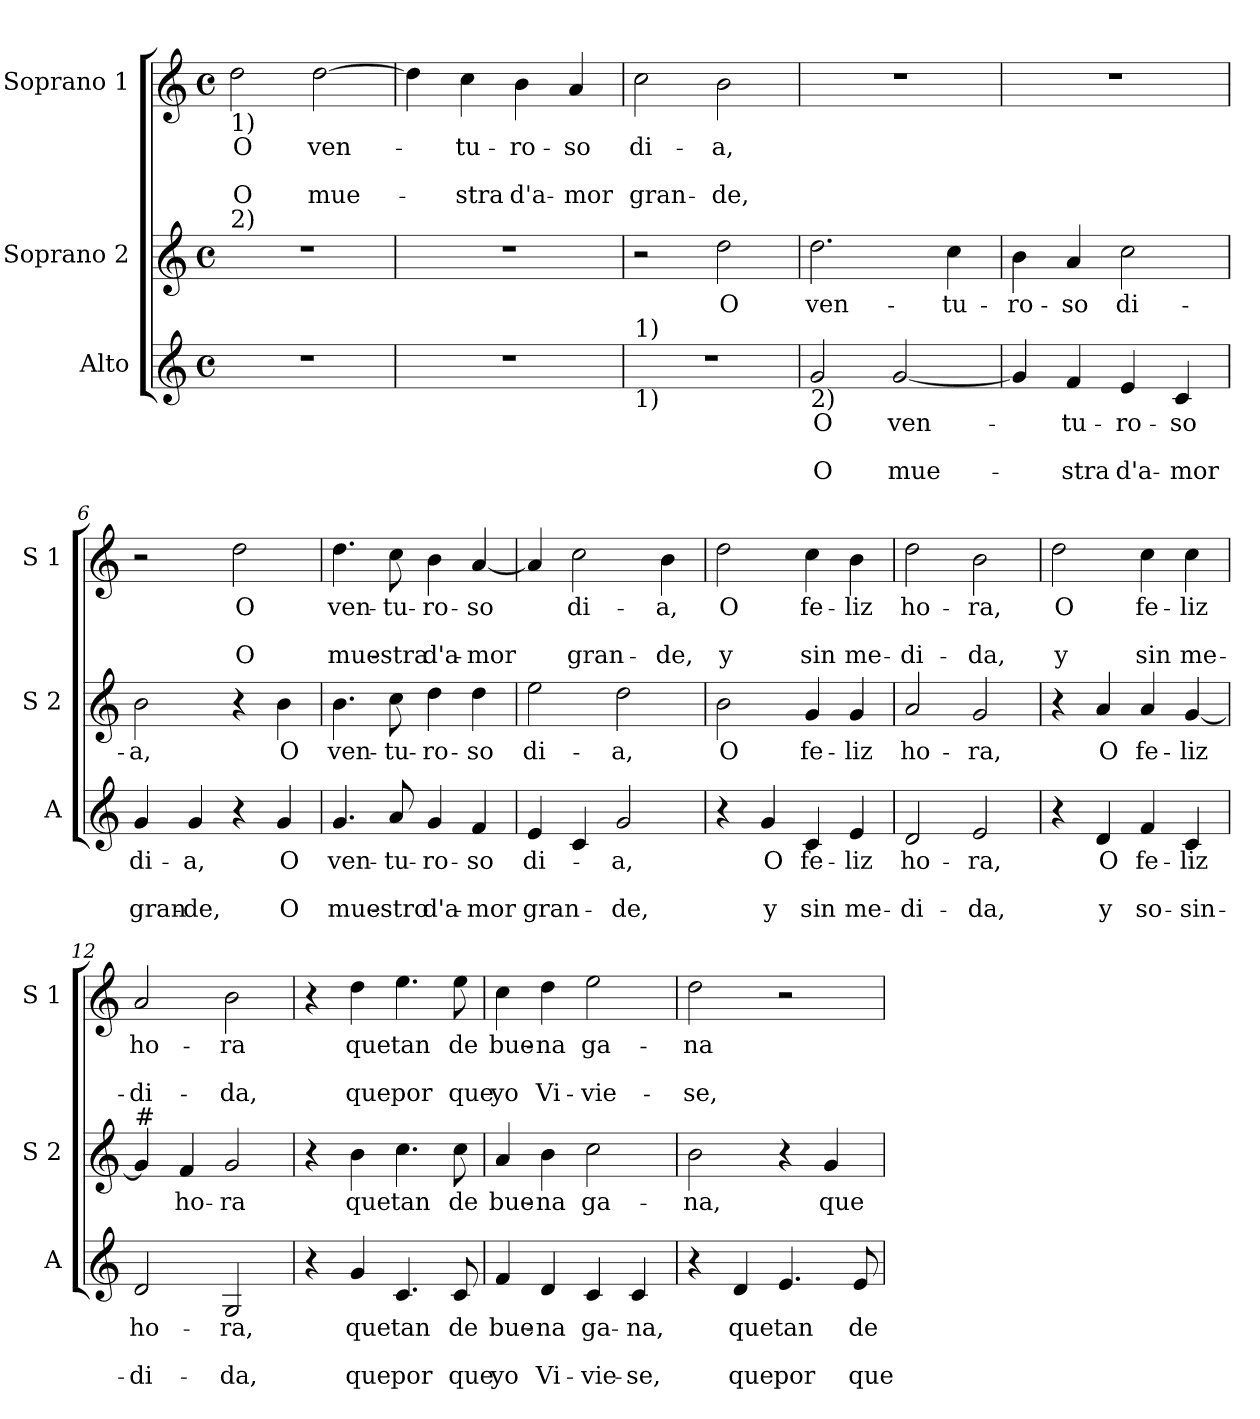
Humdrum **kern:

**kern	**text	**text	**text	**kern	**text	**kern	**text	**text	**text
*part3	*part3	*part3	*part3	*part2	*part2	*part1	*part1	*part1	*part1
*staff3	*staff3	*staff3	*staff3	*staff2	*staff2	*staff1	*staff1	*staff1	*staff1
*I"Alto	*	*	*	*I"Soprano 2	*	*I"Soprano 1	*	*	*
*I'A	*	*	*	*I'S 2	*	*I'S 1	*	*	*
*clefG2	*	*	*	*clefG2	*	*clefG2	*	*	*
*k[]	*	*	*	*k[]	*	*k[]	*	*	*
*C:	*	*	*	*C:	*	*C:	*	*	*
*M4/4	*	*	*	*M4/4	*	*M4/4	*	*	*
*met(c)	*	*	*	*met(c)	*	*met(c)	*	*	*
=1	=1	=1	=1	=1	=1	=1	=1	=1	=1
!	!	!	!	!	!	!LO:TX:b:t=1)	!	!	!
!	!	!	!	!LO:TX:a:t=2)	!	!	!	!	!
!	!	!	!	!	!	!	!LO:LY:b	!	!LO:LY:b
1r	.	.	.	1r	.	2dd\	O	.	O
!	!	!	!	!	!	!	!LO:LY:b	!	!LO:LY:b
.	.	.	.	.	.	[2dd\	ven-	.	mue-
=2	=2	=2	=2	=2	=2	=2	=2	=2	=2
1r	.	.	.	1r	.	4dd\]	.	.	.
!	!	!	!	!	!	!	!LO:LY:b	!	!LO:LY:b
.	.	.	.	.	.	4cc\	-tu-	.	-stra
!	!	!	!	!	!	!	!LO:LY:b	!	!LO:LY:b
.	.	.	.	.	.	4b\	-ro-	.	d'a-
!	!	!	!	!	!	!	!LO:LY:b	!	!LO:LY:b
.	.	.	.	.	.	4a/	-so	.	-mor
=3	=3	=3	=3	=3	=3	=3	=3	=3	=3
!LO:TX:a:t=1)	!	!	!	!	!	!	!	!	!
!LO:TX:b:t=1)	!	!	!	!	!	!	!	!	!
!	!	!	!	!	!	!	!LO:LY:b	!	!LO:LY:b
1r	.	.	.	2r	.	2cc\	di-	.	gran-
!	!	!	!	!	!LO:LY:b	!	!LO:LY:b	!	!LO:LY:b
.	.	.	.	2dd\	O	2b\	-a,	.	-de,
=4	=4	=4	=4	=4	=4	=4	=4	=4	=4
!LO:TX:b:t=2)	!	!	!	!	!	!	!	!	!
!	!LO:LY:b	!	!LO:LY:b	!	!LO:LY:b	!	!	!	!
2g/	O	.	O	2.dd\	ven-	1r	.	.	.
!	!LO:LY:b	!	!LO:LY:b	!	!	!	!	!	!
[2g/	ven-	.	mue-	.	.	.	.	.	.
!	!	!	!	!	!LO:LY:b	!	!	!	!
.	.	.	.	4cc\	-tu-	.	.	.	.
=5	=5	=5	=5	=5	=5	=5	=5	=5	=5
!	!	!	!	!	!LO:LY:b	!	!	!	!
4g/]	.	.	.	4b\	-ro-	1r	.	.	.
!	!LO:LY:b	!	!LO:LY:b	!	!LO:LY:b	!	!	!	!
4f/	-tu-	.	-stra	4a/	-so	.	.	.	.
!	!LO:LY:b	!	!LO:LY:b	!	!LO:LY:b	!	!	!	!
4e/	-ro-	.	d'a-	2cc\	di-	.	.	.	.
!	!LO:LY:b	!	!LO:LY:b	!	!	!	!	!	!
4c/	-so	.	-mor	.	.	.	.	.	.
!!LO:LB:g=z
=6	=6	=6	=6	=6	=6	=6	=6	=6	=6
!	!LO:LY:b	!	!LO:LY:b	!	!LO:LY:b	!	!	!	!
4g/	di-	.	gran-	2b\	-a,	2r	.	.	.
!	!LO:LY:b	!	!LO:LY:b	!	!	!	!	!	!
4g/	-a,	.	-de,	.	.	.	.	.	.
!	!	!	!	!	!	!	!LO:LY:b	!	!LO:LY:b
4r	.	.	.	4r	.	2dd\	O	.	O
!	!LO:LY:b	!	!LO:LY:b	!	!LO:LY:b	!	!	!	!
4g/	O	.	O	4b\	O	.	.	.	.
=7	=7	=7	=7	=7	=7	=7	=7	=7	=7
!	!LO:LY:b	!	!LO:LY:b	!	!LO:LY:b	!	!LO:LY:b	!	!LO:LY:b
4.g/	ven-	.	mue-	4.b\	ven-	4.dd\	ven-	.	mue-
!	!LO:LY:b	!	!LO:LY:b	!	!LO:LY:b	!	!LO:LY:b	!	!LO:LY:b
8a/	-tu-	.	-stro	8cc\	-tu-	8cc\	-tu-	.	-stra
!	!LO:LY:b	!	!LO:LY:b	!	!LO:LY:b	!	!LO:LY:b	!	!LO:LY:b
4g/	-ro-	.	d'a-	4dd\	-ro-	4b\	-ro-	.	d'a-
!	!LO:LY:b	!	!LO:LY:b	!	!LO:LY:b	!	!LO:LY:b	!	!LO:LY:b
4f/	-so	.	-mor	4dd\	-so	[4a/	-so	.	-mor
=8	=8	=8	=8	=8	=8	=8	=8	=8	=8
!	!LO:LY:b	!	!LO:LY:b	!	!LO:LY:b	!	!	!	!
4e/	di-	.	gran-	2ee\	di-	4a/]	.	.	.
!	!	!	!	!	!	!	!LO:LY:b	!	!LO:LY:b
4c/	.	.	.	.	.	2cc\	di-	.	gran-
!	!LO:LY:b	!	!LO:LY:b	!	!LO:LY:b	!	!	!	!
2g/	-a,	.	-de,	2dd\	-a,	.	.	.	.
!	!	!	!	!	!	!	!LO:LY:b	!	!LO:LY:b
.	.	.	.	.	.	4b\	-a,	.	-de,
=9	=9	=9	=9	=9	=9	=9	=9	=9	=9
!	!	!	!	!	!LO:LY:b	!	!LO:LY:b	!	!LO:LY:b
4r	.	.	.	2b\	O	2dd\	O	.	y
!	!LO:LY:b	!	!LO:LY:b	!	!	!	!	!	!
4g/	O	.	y	.	.	.	.	.	.
!	!LO:LY:b	!	!LO:LY:b	!	!LO:LY:b	!	!LO:LY:b	!	!LO:LY:b
4c/	fe-	.	sin	4g/	fe-	4cc\	fe-	.	sin
!	!LO:LY:b	!	!LO:LY:b	!	!LO:LY:b	!	!LO:LY:b	!	!LO:LY:b
4e/	-liz	.	me-	4g/	-liz	4b\	-liz	.	me-
=10	=10	=10	=10	=10	=10	=10	=10	=10	=10
!	!LO:LY:b	!	!LO:LY:b	!	!LO:LY:b	!	!LO:LY:b	!	!LO:LY:b
2d/	ho-	.	-di-	2a/	ho-	2dd\	ho-	.	-di-
!	!LO:LY:b	!	!LO:LY:b	!	!LO:LY:b	!	!LO:LY:b	!	!LO:LY:b
2e/	-ra,	.	-da,	2g/	-ra,	2b\	-ra,	.	-da,
!!LO:LB:g=z
=11	=11	=11	=11	=11	=11	=11	=11	=11	=11
!	!	!	!	!	!	!	!LO:LY:b	!	!LO:LY:b
4r	.	.	.	4r	.	2dd\	O	.	y
!	!LO:LY:b	!	!LO:LY:b	!	!LO:LY:b	!	!	!	!
4d/	O	.	y	4a/	O	.	.	.	.
!	!LO:LY:b	!	!LO:LY:b	!	!LO:LY:b	!	!LO:LY:b	!	!LO:LY:b
4f/	fe-	.	so-	4a/	fe-	4cc\	fe-	.	sin
!	!LO:LY:b	!	!LO:LY:b	!	!LO:LY:b	!	!LO:LY:b	!	!LO:LY:b
4c/	-liz	.	-sin-	[4g/	-liz	4cc\	-liz	.	me-
=12	=12	=12	=12	=12	=12	=12	=12	=12	=12
!	!	!	!	!LO:TX:a:t=#	!	!	!	!	!
!	!LO:LY:b	!	!LO:LY:b	!	!	!	!LO:LY:b	!	!LO:LY:b
2d/	ho-	.	-di-	4g/]	.	2a/	ho-	.	-di-
!	!	!	!	!	!LO:LY:b	!	!	!	!
.	.	.	.	4f/	ho-	.	.	.	.
!	!LO:LY:b	!	!LO:LY:b	!	!LO:LY:b	!	!LO:LY:b	!	!LO:LY:b
2G/	-ra,	.	-da,	2g/	-ra	2b\	-ra	.	-da,
=13	=13	=13	=13	=13	=13	=13	=13	=13	=13
4r	.	.	.	4r	.	4r	.	.	.
!	!LO:LY:b	!	!LO:LY:b	!	!LO:LY:b	!	!LO:LY:b	!	!LO:LY:b
4g/	que	.	que	4b\	que	4dd\	que	.	que
!	!LO:LY:b	!	!LO:LY:b	!	!LO:LY:b	!	!LO:LY:b	!	!LO:LY:b
4.c/	tan	.	por	4.cc\	tan	4.ee\	tan	.	por
!	!LO:LY:b	!	!LO:LY:b	!	!LO:LY:b	!	!LO:LY:b	!	!LO:LY:b
8c/	de	.	que	8cc\	de	8ee\	de	.	que
=14	=14	=14	=14	=14	=14	=14	=14	=14	=14
!	!LO:LY:b	!	!LO:LY:b	!	!LO:LY:b	!	!LO:LY:b	!	!LO:LY:b
4f/	bue-	.	yo	4a/	bue-	4cc\	bue-	.	yo
!	!LO:LY:b	!	!LO:LY:b	!	!LO:LY:b	!	!LO:LY:b	!	!LO:LY:b
4d/	-na	.	Vi-	4b\	-na	4dd\	-na	.	Vi-
!	!LO:LY:b	!	!LO:LY:b	!	!LO:LY:b	!	!LO:LY:b	!	!LO:LY:b
4c/	ga-	.	-vie-	2cc\	ga-	2ee\	ga-	.	-vie-
!	!LO:LY:b	!	!LO:LY:b	!	!	!	!	!	!
4c/	-na,	.	-se,	.	.	.	.	.	.
=15	=15	=15	=15	=15	=15	=15	=15	=15	=15
!	!	!	!	!	!LO:LY:b	!	!LO:LY:b	!	!LO:LY:b
4r	.	.	.	2b\	-na,	2dd\	-na	.	-se,
!	!LO:LY:b	!	!LO:LY:b	!	!	!	!	!	!
4d/	que	.	que	.	.	.	.	.	.
!	!LO:LY:b	!	!LO:LY:b	!	!	!	!	!	!
4.e/	tan	.	por	4r	.	2r	.	.	.
!	!	!	!	!	!LO:LY:b	!	!	!	!
.	.	.	.	4g/	que	.	.	.	.
!	!LO:LY:b	!	!LO:LY:b	!	!	!	!	!	!
8e/	de	.	que	.	.	.	.	.	.
=	=	=	=	=	=	=	=	=	=
*-	*-	*-	*-	*-	*-	*-	*-	*-	*-
